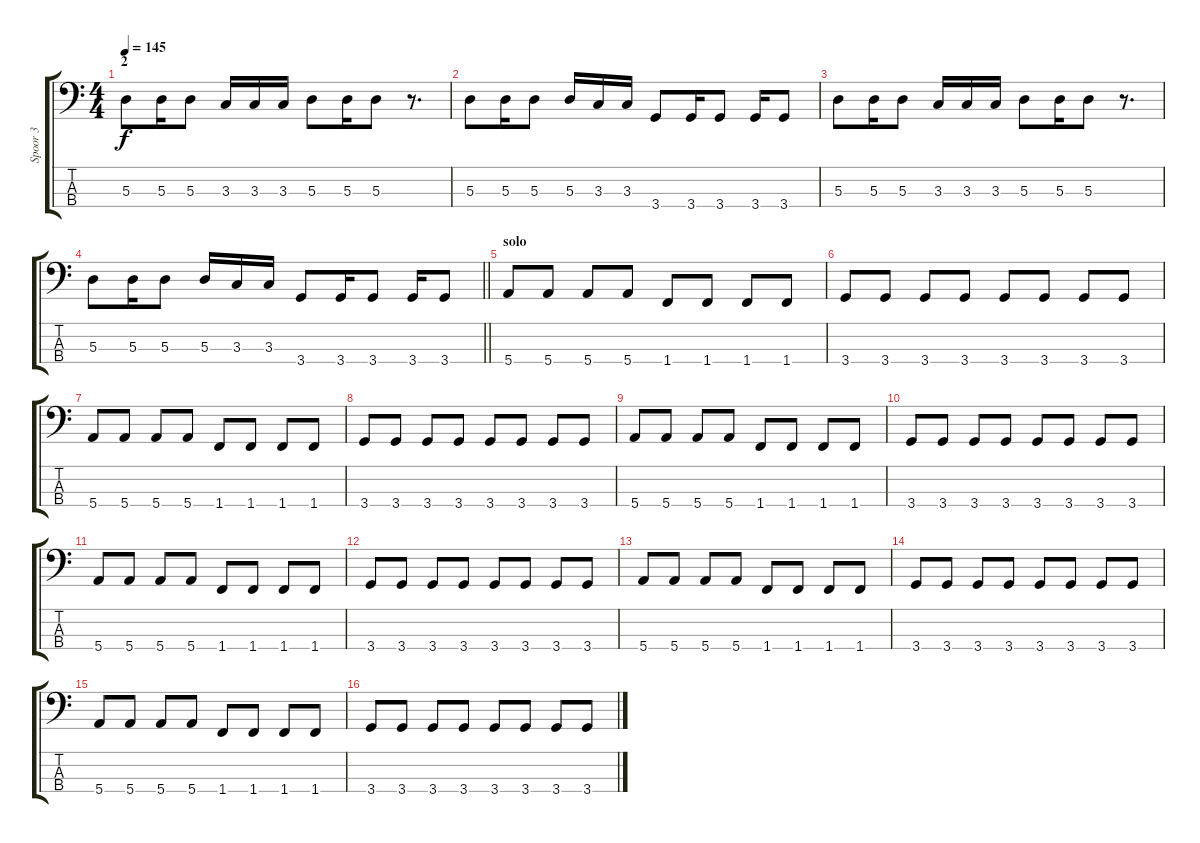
\track ("Spoor 3" "Spoor 3") {instrument electricbassfinger}
\staff {score tabs}
\tuning (G2 D2 A1 E1) {hide}
\ts (4 4)
\section ("" "2")
\tempo 145
\clef f4
\ks c
5.3.8{dy f} 5.3.16 5.3.8 3.3.16 3.3.16 3.3.16 5.3.8 5.3.16 5.3.8 r.8{d} |
5.3.8 5.3.16 5.3.8 5.3.16 3.3.16 3.3.16 3.4.8 3.4.16 3.4.8 3.4.16 3.4.8 |
5.3.8 5.3.16 5.3.8 3.3.16 3.3.16 3.3.16 5.3.8 5.3.16 5.3.8 r.8{d} |
\barLineRight lightlight
5.3.8 5.3.16 5.3.8 5.3.16 3.3.16 3.3.16 3.4.8 3.4.16 3.4.8 3.4.16 3.4.8 |
\section ("" "solo")
5.4.8 5.4.8 5.4.8 5.4.8 1.4.8 1.4.8 1.4.8 1.4.8 |
3.4.8 3.4.8 3.4.8 3.4.8 3.4.8 3.4.8 3.4.8 3.4.8 |
5.4.8 5.4.8 5.4.8 5.4.8 1.4.8 1.4.8 1.4.8 1.4.8 |
3.4.8 3.4.8 3.4.8 3.4.8 3.4.8 3.4.8 3.4.8 3.4.8 |
5.4.8 5.4.8 5.4.8 5.4.8 1.4.8 1.4.8 1.4.8 1.4.8 |
3.4.8 3.4.8 3.4.8 3.4.8 3.4.8 3.4.8 3.4.8 3.4.8 |
5.4.8 5.4.8 5.4.8 5.4.8 1.4.8 1.4.8 1.4.8 1.4.8 |
3.4.8 3.4.8 3.4.8 3.4.8 3.4.8 3.4.8 3.4.8 3.4.8 |
5.4.8 5.4.8 5.4.8 5.4.8 1.4.8 1.4.8 1.4.8 1.4.8 |
3.4.8 3.4.8 3.4.8 3.4.8 3.4.8 3.4.8 3.4.8 3.4.8 |
5.4.8 5.4.8 5.4.8 5.4.8 1.4.8 1.4.8 1.4.8 1.4.8 |
3.4.8 3.4.8 3.4.8 3.4.8 3.4.8 3.4.8 3.4.8 3.4.8
